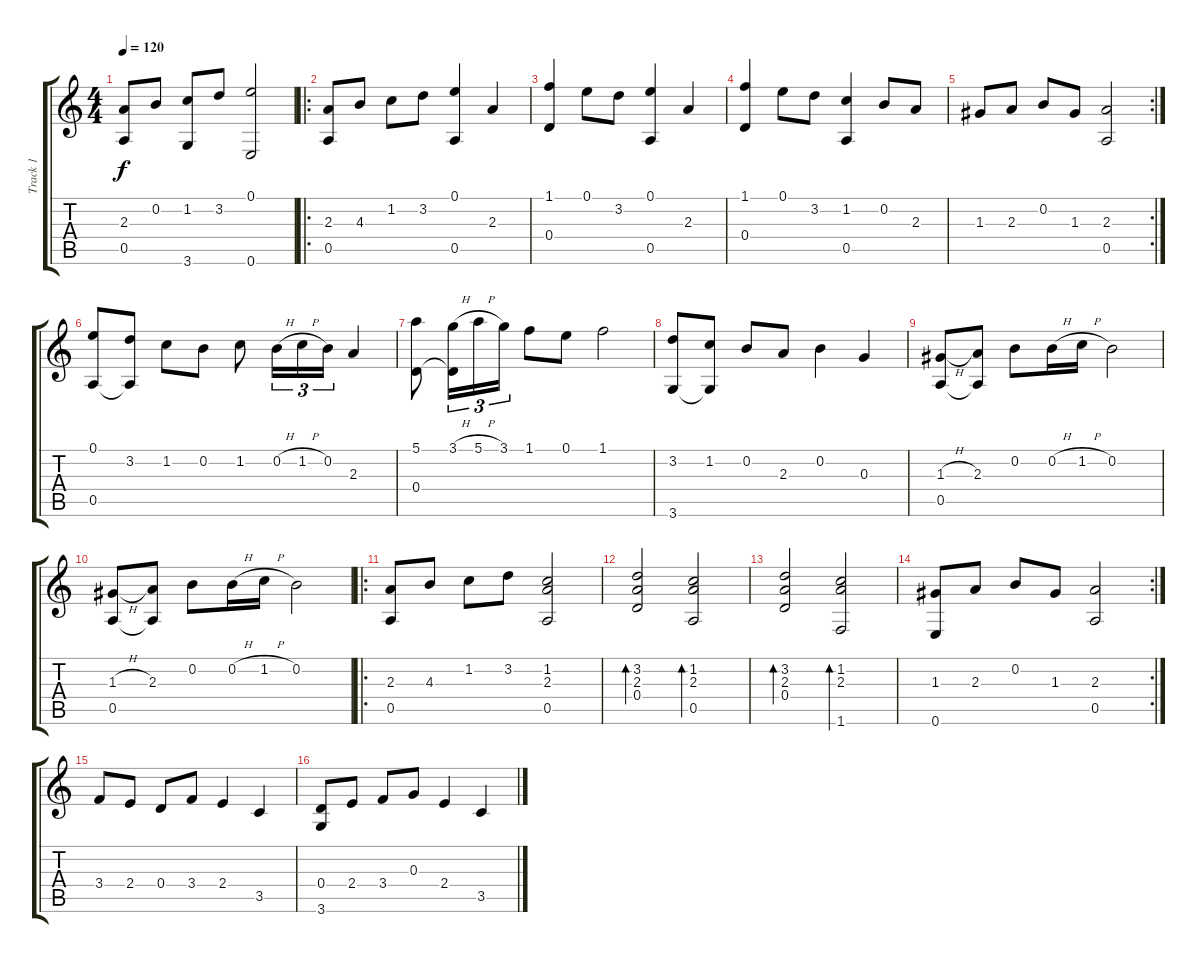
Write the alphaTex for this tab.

\track ("Track 1" "Track 1") {instrument acousticguitarsteel}
\staff {score tabs}
\tuning (E4 B3 G3 D3 A2 E2) {hide}
\ts (4 4)
\tempo 120
\clef g2
\ks c
(2.3 0.5).8{dy f} 0.2.8 (1.2 3.6).8 3.2.8 (0.1 0.6).2 |
\ro
(2.3 0.5).8 4.3.8 1.2.8 3.2.8 (0.1 0.5).4 2.3.4 |
(1.1 0.4).4 0.1.8 3.2.8 (0.1 0.5).4 2.3.4 |
(1.1 0.4).4 0.1.8 3.2.8 (1.2 0.5).4 0.2.8 2.3.8 |
\rc 2
1.3.8 2.3.8 0.2.8 1.3.8 (2.3 0.5).2 |
(0.1 0.5).8 (3.2 0.5{t}).8 1.2.8 0.2.8 1.2.8 0.2{h}.16{tu (3 2)} 1.2{h}.16{tu (3 2)} 0.2.16{tu (3 2)} 2.3.4 |
(5.1 0.4).8 (3.1{h} 0.4{t}).16{tu (3 2)} 5.1{h}.16{tu (3 2)} 3.1.16{tu (3 2)} 1.1.8 0.1.8 1.1.2 |
(3.2 3.6).8 (1.2 3.6{t}).8 0.2.8 2.3.8 0.2.4 0.3.4 |
(1.3{h} 0.5).8 (2.3 0.5{t}).8 0.2.8 0.2{h}.16 1.2{h}.16 0.2.2 |
(1.3{h} 0.5).8 (2.3 0.5{t}).8 0.2.8 0.2{h}.16 1.2{h}.16 0.2.2 |
\ro
(2.3 0.5).8 4.3.8 1.2.8 3.2.8 (1.2 2.3 0.5).2 |
(3.2 2.3 0.4).2{bd 240} (1.2 2.3 0.5).2{bd 240} |
(3.2 2.3 0.4).2{bd 240} (1.2 2.3 1.6).2{bd 240} |
\rc 2
(1.3 0.6).8 2.3.8 0.2.8 1.3.8 (2.3 0.5).2 |
3.4.8 2.4.8 0.4.8 3.4.8 2.4.4 3.5.4 |
(0.4 3.6).8 2.4.8 3.4.8 0.3.8 2.4.4 3.5.4
